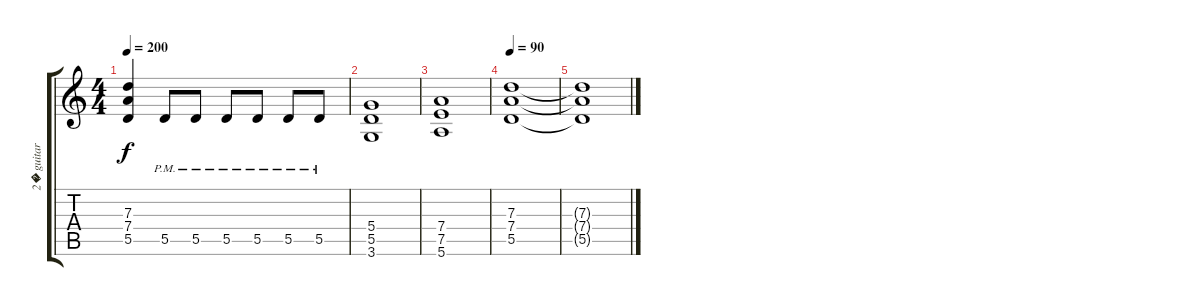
\track ("2� guitar" "2� guitar") {instrument distortionguitar}
\staff {score tabs}
\tuning (E4 B3 G3 D3 A2 E2) {hide}
\ts (4 4)
\tempo 200
\clef g2
\ks c
(7.3 7.4 5.5).4{dy f} 5.5{pm}.8 5.5{pm}.8 5.5{pm}.8 5.5{pm}.8 5.5{pm}.8 5.5{pm}.8 |
(5.4 5.5 3.6).1 |
(7.4 7.5 5.6).1 |
\tempo 90
(7.3 7.4 5.5).1 |
(7.3{t} 7.4{t} 5.5{t}).1
